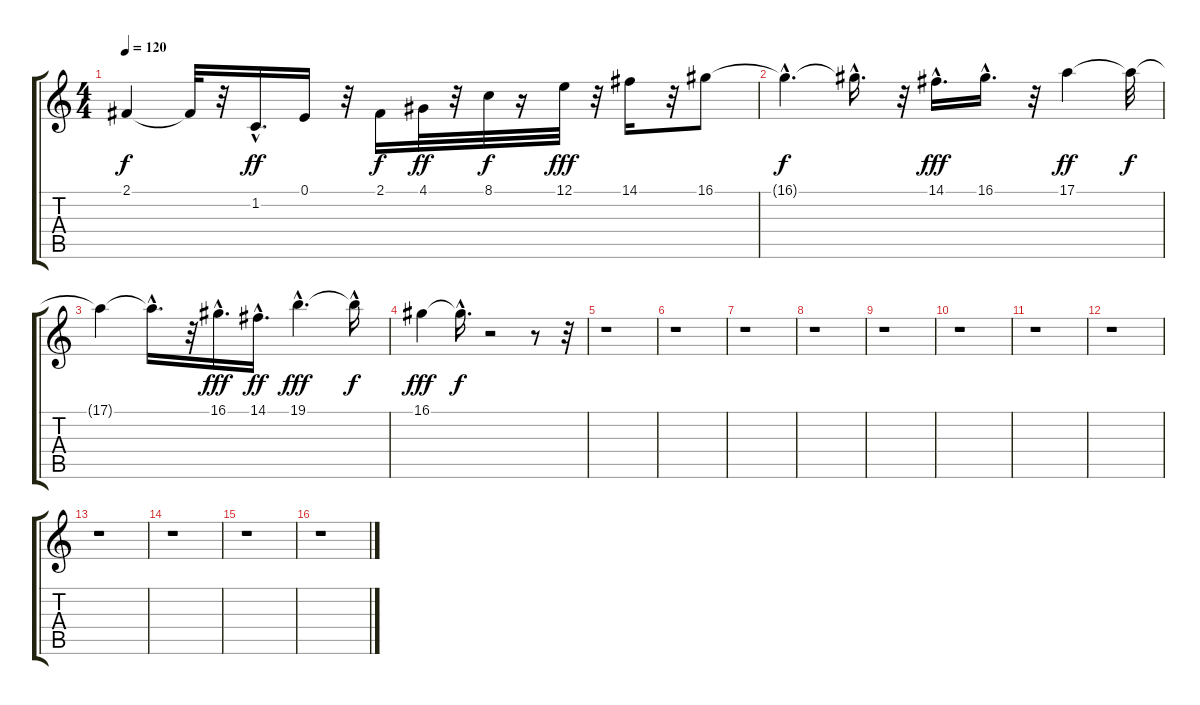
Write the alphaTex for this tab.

\track "" {instrument acousticgrandpiano}
\staff {score tabs}
\tuning (E4 B3 G3 D3 A2 E2) {hide}
\ts (4 4)
\tempo 120
\clef g2
\ks c
2.1{t}.4{dy f} 2.1{t}.32 r.32 1.2{hac}.16{d dy ff} 0.1.16 r.32 2.1.16{dy f} 4.1.32{dy ff} r.32 8.1.32{dy f} r.16 12.1.32{dy fff} r.32 14.1.16 r.32 16.1.8 |
16.1{hac t}.4{d dy f} 16.1{hac t}.16{d} r.32 14.1{hac}.16{d dy fff} 16.1{hac}.16{d} r.32 17.1.4{dy ff} 17.1{t}.32{dy f} |
17.1{t}.4 17.1{hac t}.16{d} r.32 16.1{hac}.16{d dy fff} 14.1{hac}.16{d dy ff} 19.1{hac}.4{d dy fff} 19.1{hac t}.16{dy f} |
16.1.4{dy fff} 16.1{hac t}.16{d dy f} r.2 r.8 r.32 |
r.1 |
r.1 |
r.1 |
r.1 |
r.1 |
r.1 |
r.1 |
r.1 |
r.1 |
r.1 |
r.1 |
r.1
